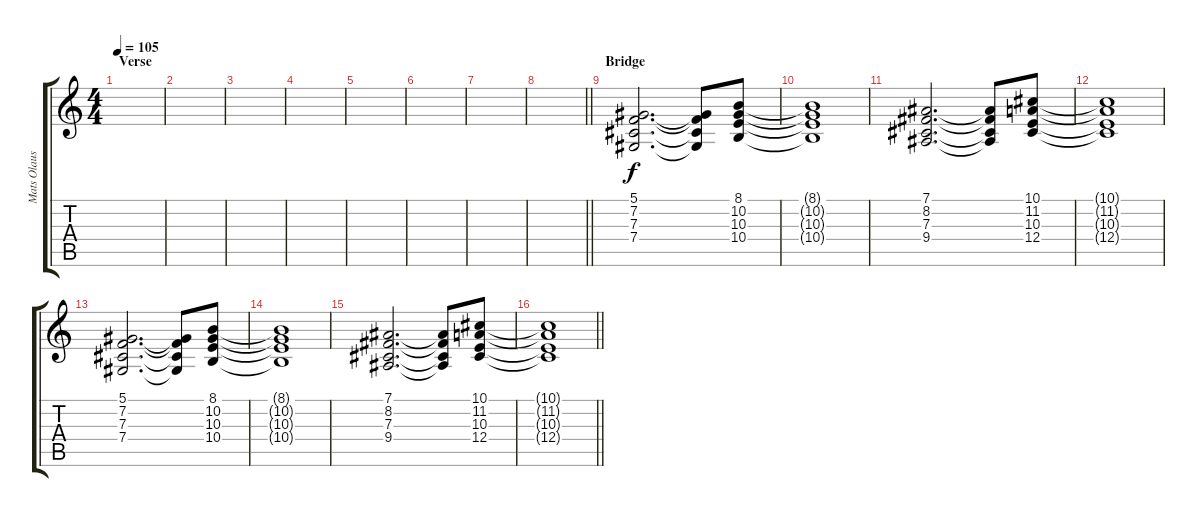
\track ("Mats Olausson" "Mats Olaus") {instrument stringensemble1}
\staff {score tabs}
\tuning (Eb4 Bb3 Gb3 Db3 Ab2 Eb2) {hide}
\ts (4 4)
\section ("" "Verse")
\tempo 105
\clef g2
\ks c
|
|
|
|
|
|
|
\barLineRight lightlight
|
\section ("" "Bridge")
(5.1 7.2 7.3 7.4).2{d} (5.1{t} 7.2{t} 7.3{t} 7.4{t}).8 (8.1 10.2 10.3 10.4).8 |
(8.1{t} 10.2{t} 10.3{t} 10.4{t}).1 |
(7.1 8.2 7.3 9.4).2{d} (7.1{t} 8.2{t} 7.3{t} 9.4{t}).8 (10.1 11.2 10.3 12.4).8 |
(10.1{t} 11.2{t} 10.3{t} 12.4{t}).1 |
(5.1 7.2 7.3 7.4).2{d} (5.1{t} 7.2{t} 7.3{t} 7.4{t}).8 (8.1 10.2 10.3 10.4).8 |
(8.1{t} 10.2{t} 10.3{t} 10.4{t}).1 |
(7.1 8.2 7.3 9.4).2{d} (7.1{t} 8.2{t} 7.3{t} 9.4{t}).8 (10.1 11.2 10.3 12.4).8 |
\barLineRight lightlight
(10.1{t} 11.2{t} 10.3{t} 12.4{t}).1
